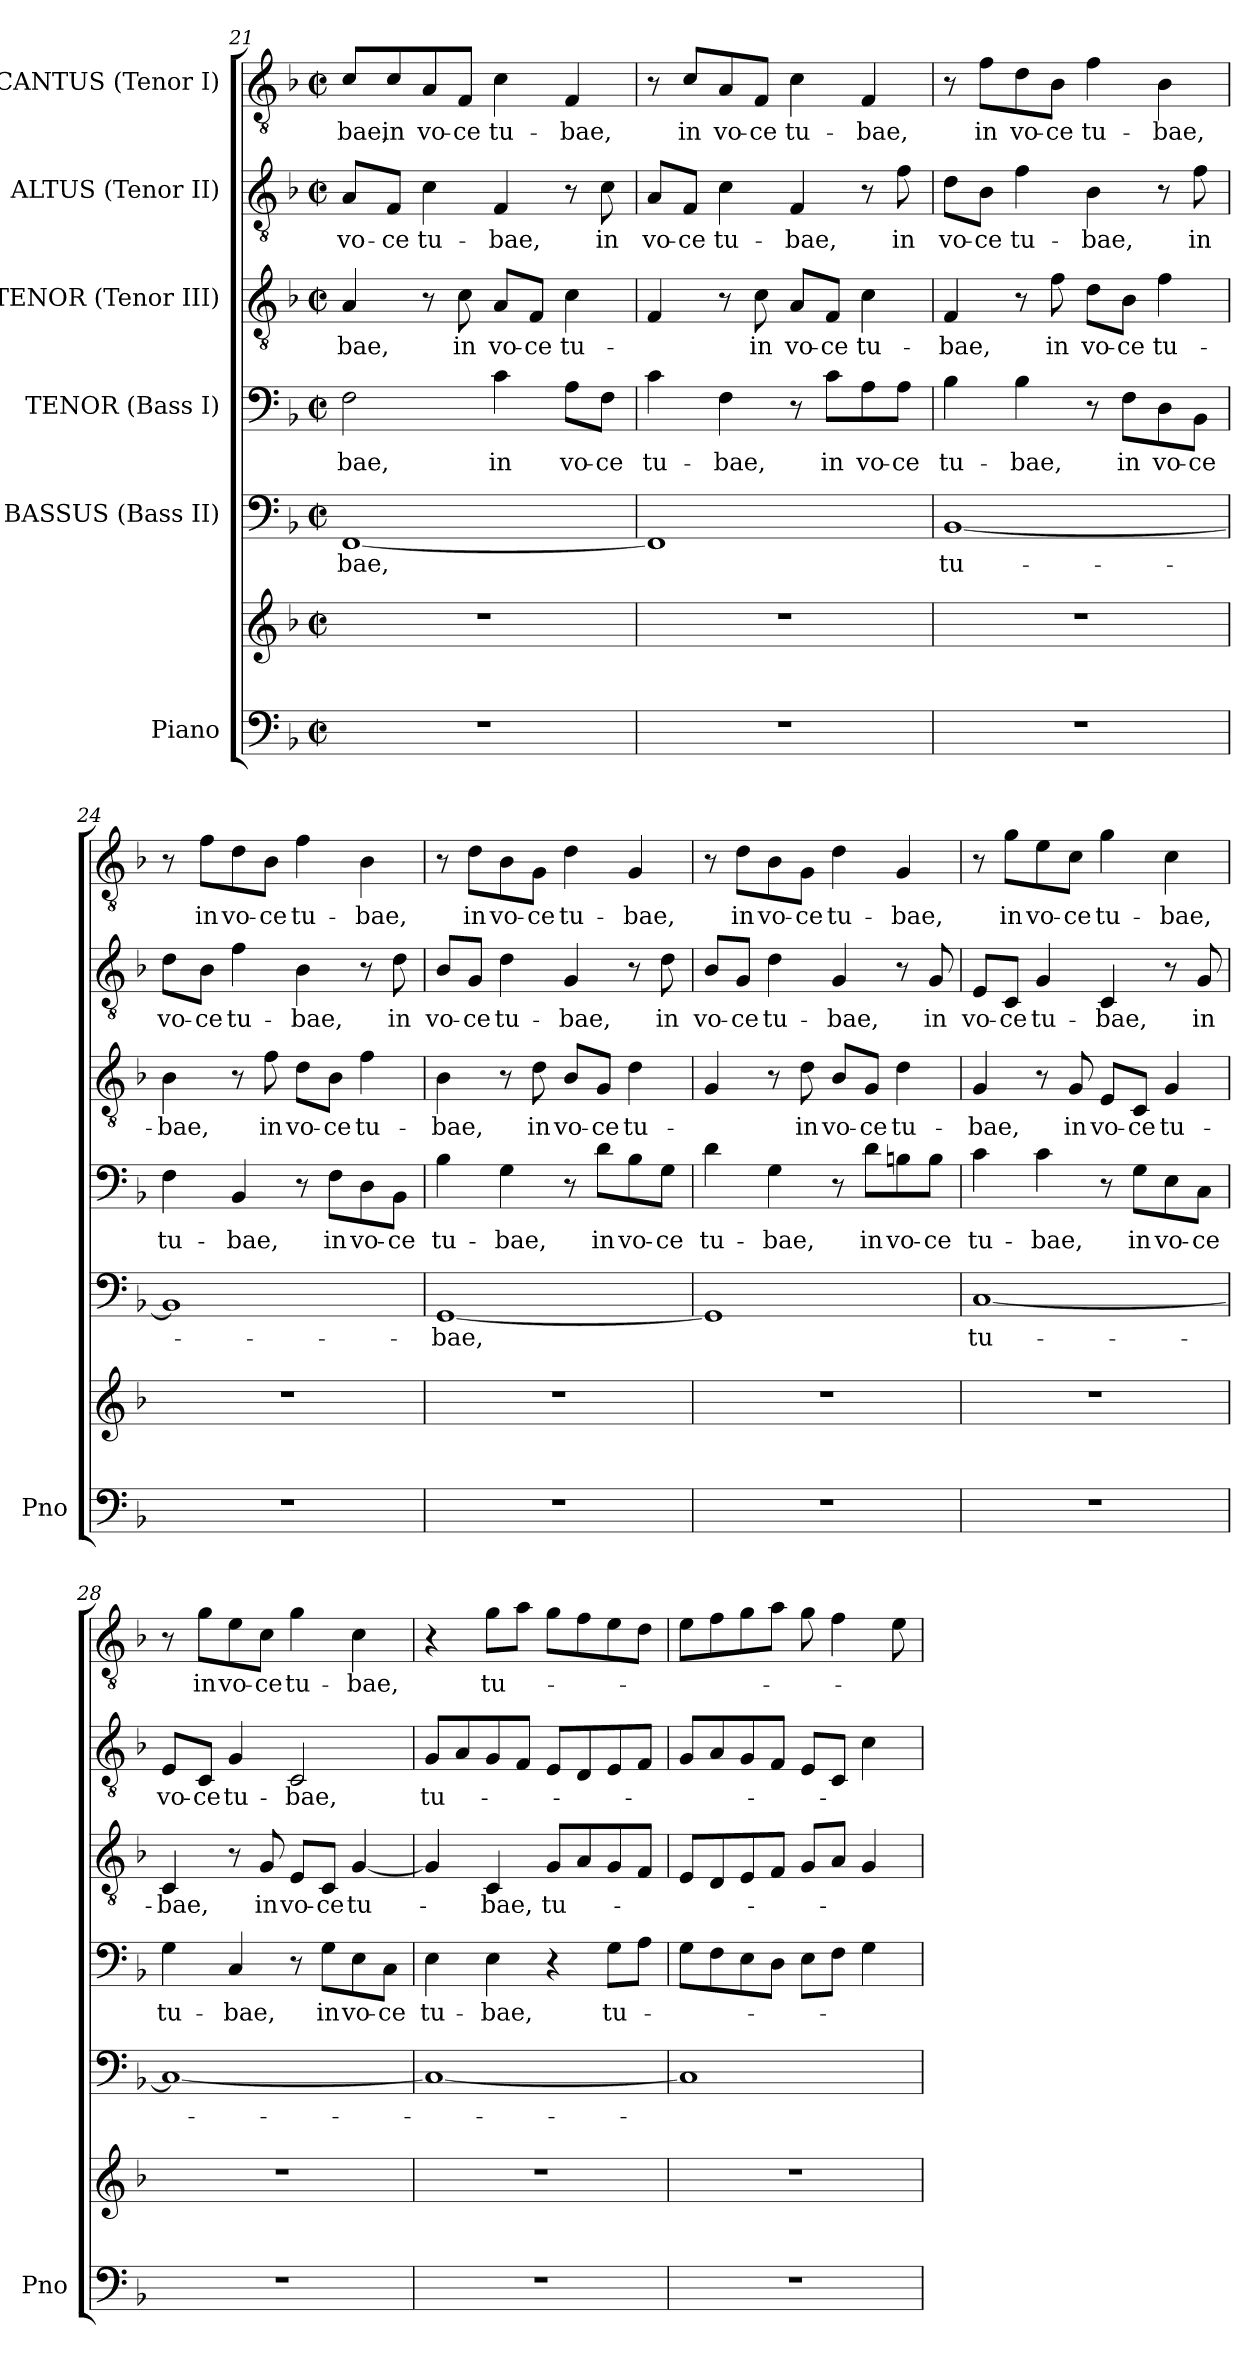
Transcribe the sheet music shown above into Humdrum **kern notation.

**kern	**kern	**kern	**text	**kern	**text	**kern	**text	**kern	**text	**kern	**text
*part6	*part6	*part5	*part5	*part4	*part4	*part3	*part3	*part2	*part2	*part1	*part1
*staff7	*staff6	*staff5	*staff5	*staff4	*staff4	*staff3	*staff3	*staff2	*staff2	*staff1	*staff1
*I"Piano	*	*I"BASSUS (Bass II)	*	*I"TENOR (Bass I)	*	*I"TENOR (Tenor III)	*	*I"ALTUS (Tenor II)	*	*I"CANTUS (Tenor I)	*
*I'Pno	*	*	*	*	*	*	*	*	*	*	*
*clefF4	*clefG2	*clefF4	*	*clefF4	*	*clefGv2	*	*clefGv2	*	*clefGv2	*
*k[b-]	*k[b-]	*k[b-]	*	*k[b-]	*	*k[b-]	*	*k[b-]	*	*k[b-]	*
*F:	*F:	*F:	*	*F:	*	*F:	*	*F:	*	*F:	*
*M2/2	*M2/2	*M2/2	*	*M2/2	*	*M2/2	*	*M2/2	*	*M2/2	*
*met(c|)	*met(c|)	*met(c|)	*	*met(c|)	*	*met(c|)	*	*met(c|)	*	*met(c|)	*
=21	=21	=21	=21	=21	=21	=21	=21	=21	=21	=21	=21
1r	1r	[1FF	-bae,	2F\	-bae,	4A/	-bae,	8A/L	vo-	8c/L	-bae,
.	.	.	.	.	.	.	.	8F/J	-ce	8c/	in
.	.	.	.	.	.	8r	.	4c\	tu-	8A/	vo-
.	.	.	.	.	.	8c\	in	.	.	8F/J	-ce
.	.	.	.	4c\	in	8A/L	vo-	4F/	-bae,	4c\	tu-
.	.	.	.	.	.	8F/J	-ce	.	.	.	.
.	.	.	.	8A\L	vo-	4c\	tu-	8r	.	4F/	-bae,
.	.	.	.	8F\J	-ce	.	.	8c\	in	.	.
!!LO:PB:g=z
=22	=22	=22	=22	=22	=22	=22	=22	=22	=22	=22	=22
1r	1r	1FF]	.	4c\	tu-	4F/	­	8A/L	vo-	8r	.
.	.	.	.	.	.	.	.	8F/J	-ce	8c/L	in
.	.	.	.	4F\	-bae,	8r	.	4c\	tu-	8A/	vo-
.	.	.	.	.	.	8c\	in	.	.	8F/J	-ce
.	.	.	.	8r	.	8A/L	vo-	4F/	-bae,	4c\	tu-
.	.	.	.	8c\L	in	8F/J	-ce	.	.	.	.
.	.	.	.	8A\	vo-	4c\	tu-	8r	.	4F/	-bae,
.	.	.	.	8A\J	-ce	.	.	8f\	in	.	.
=23	=23	=23	=23	=23	=23	=23	=23	=23	=23	=23	=23
1r	1r	[1BB-	tu-	4B-\	tu-	4F/	-bae,	8d\L	vo-	8r	.
.	.	.	.	.	.	.	.	8B-\J	-ce	8f\L	in
.	.	.	.	4B-\	-bae,	8r	.	4f\	tu-	8d\	vo-
.	.	.	.	.	.	8f\	in	.	.	8B-\J	-ce
.	.	.	.	8r	.	8d\L	vo-	4B-\	-bae,	4f\	tu-
.	.	.	.	8F\L	in	8B-\J	-ce	.	.	.	.
.	.	.	.	8D\	vo-	4f\	tu-	8r	.	4B-\	-bae,
.	.	.	.	8BB-\J	-ce	.	.	8f\	in	.	.
=24	=24	=24	=24	=24	=24	=24	=24	=24	=24	=24	=24
1r	1r	1BB-]	.	4F\	tu-	4B-\	-bae,	8d\L	vo-	8r	.
.	.	.	.	.	.	.	.	8B-\J	-ce	8f\L	in
.	.	.	.	4BB-/	-bae,	8r	.	4f\	tu-	8d\	vo-
.	.	.	.	.	.	8f\	in	.	.	8B-\J	-ce
.	.	.	.	8r	.	8d\L	vo-	4B-\	-bae,	4f\	tu-
.	.	.	.	8F\L	in	8B-\J	-ce	.	.	.	.
.	.	.	.	8D\	vo-	4f\	tu-	8r	.	4B-\	-bae,
.	.	.	.	8BB-\J	-ce	.	.	8d\	in	.	.
=25	=25	=25	=25	=25	=25	=25	=25	=25	=25	=25	=25
1r	1r	[1GG	-bae,	4B-\	tu-	4B-\	-bae,	8B-/L	vo-	8r	.
.	.	.	.	.	.	.	.	8G/J	-ce	8d\L	in
.	.	.	.	4G\	-bae,	8r	.	4d\	tu-	8B-\	vo-
.	.	.	.	.	.	8d\	in	.	.	8G\J	-ce
.	.	.	.	8r	.	8B-/L	vo-	4G/	-bae,	4d\	tu-
.	.	.	.	8d\L	in	8G/J	-ce	.	.	.	.
.	.	.	.	8B-\	vo-	4d\	tu-	8r	.	4G/	-bae,
.	.	.	.	8G\J	-ce	.	.	8d\	in	.	.
!!LO:LB:g=z
=26	=26	=26	=26	=26	=26	=26	=26	=26	=26	=26	=26
1r	1r	1GG]	.	4d\	tu-	4G/	­	8B-/L	vo-	8r	.
.	.	.	.	.	.	.	.	8G/J	-ce	8d\L	in
.	.	.	.	4G\	-bae,	8r	.	4d\	tu-	8B-\	vo-
.	.	.	.	.	.	8d\	in	.	.	8G\J	-ce
.	.	.	.	8r	.	8B-/L	vo-	4G/	-bae,	4d\	tu-
.	.	.	.	8d\L	in	8G/J	-ce	.	.	.	.
.	.	.	.	8Bn\	vo-	4d\	tu-	8r	.	4G/	-bae,
.	.	.	.	8B\J	-ce	.	.	8G/	in	.	.
=27	=27	=27	=27	=27	=27	=27	=27	=27	=27	=27	=27
1r	1r	[1C	tu-	4c\	tu-	4G/	-bae,	8E/L	vo-	8r	.
.	.	.	.	.	.	.	.	8C/J	-ce	8g\L	in
.	.	.	.	4c\	-bae,	8r	.	4G/	tu-	8e\	vo-
.	.	.	.	.	.	8G/	in	.	.	8c\J	-ce
.	.	.	.	8r	.	8E/L	vo-	4C/	-bae,	4g\	tu-
.	.	.	.	8G\L	in	8C/J	-ce	.	.	.	.
.	.	.	.	8E\	vo-	4G/	tu-	8r	.	4c\	-bae,
.	.	.	.	8C\J	-ce	.	.	8G/	in	.	.
=28	=28	=28	=28	=28	=28	=28	=28	=28	=28	=28	=28
1r	1r	1C_	.	4G\	tu-	4C/	-bae,	8E/L	vo-	8r	.
.	.	.	.	.	.	.	.	8C/J	-ce	8g\L	in
.	.	.	.	4C/	-bae,	8r	.	4G/	tu-	8e\	vo-
.	.	.	.	.	.	8G/	in	.	.	8c\J	-ce
.	.	.	.	8r	.	8E/L	vo-	2C/	-bae,	4g\	tu-
.	.	.	.	8G\L	in	8C/J	-ce	.	.	.	.
.	.	.	.	8E\	vo-	[4G/	tu-	.	.	4c\	-bae,
.	.	.	.	8C\J	-ce	.	.	.	.	.	.
=29	=29	=29	=29	=29	=29	=29	=29	=29	=29	=29	=29
1r	1r	1C_	.	4E\	tu-	4G/]	.	8G/L	tu-	4r	.
.	.	.	.	.	.	.	.	8A/	.	.	.
.	.	.	.	4E\	-bae,	4C/	-bae,	8G/	.	8g\L	tu-
.	.	.	.	.	.	.	.	8F/J	.	8a\J	.
.	.	.	.	4r	.	8G/L	tu-	8E/L	.	8g\L	.
.	.	.	.	.	.	8A/	.	8D/	.	8f\	.
.	.	.	.	8G\L	tu-	8G/	.	8E/	.	8e\	.
.	.	.	.	8A\J	.	8F/J	.	8F/J	.	8d\J	.
!!LO:LB:g=z
=30	=30	=30	=30	=30	=30	=30	=30	=30	=30	=30	=30
1r	1r	1C]	-­-	8G\L	-­-	8E/L	-­-	8G/L	-­-	8e\L	-­-
.	.	.	.	8F\	.	8D/	.	8A/	.	8f\	.
.	.	.	.	8E\	.	8E/	.	8G/	.	8g\	.
.	.	.	.	8D\J	.	8F/J	.	8F/J	.	8a\J	.
.	.	.	.	8E\L	.	8G/L	.	8E/L	.	8g\	.
.	.	.	.	8F\J	.	8A/J	.	8C/J	.	4f\	.
.	.	.	.	4G\	.	4G/	.	4c\	.	.	.
.	.	.	.	.	.	.	.	.	.	8e\	.
=	=	=	=	=	=	=	=	=	=	=	=
*-	*-	*-	*-	*-	*-	*-	*-	*-	*-	*-	*-
